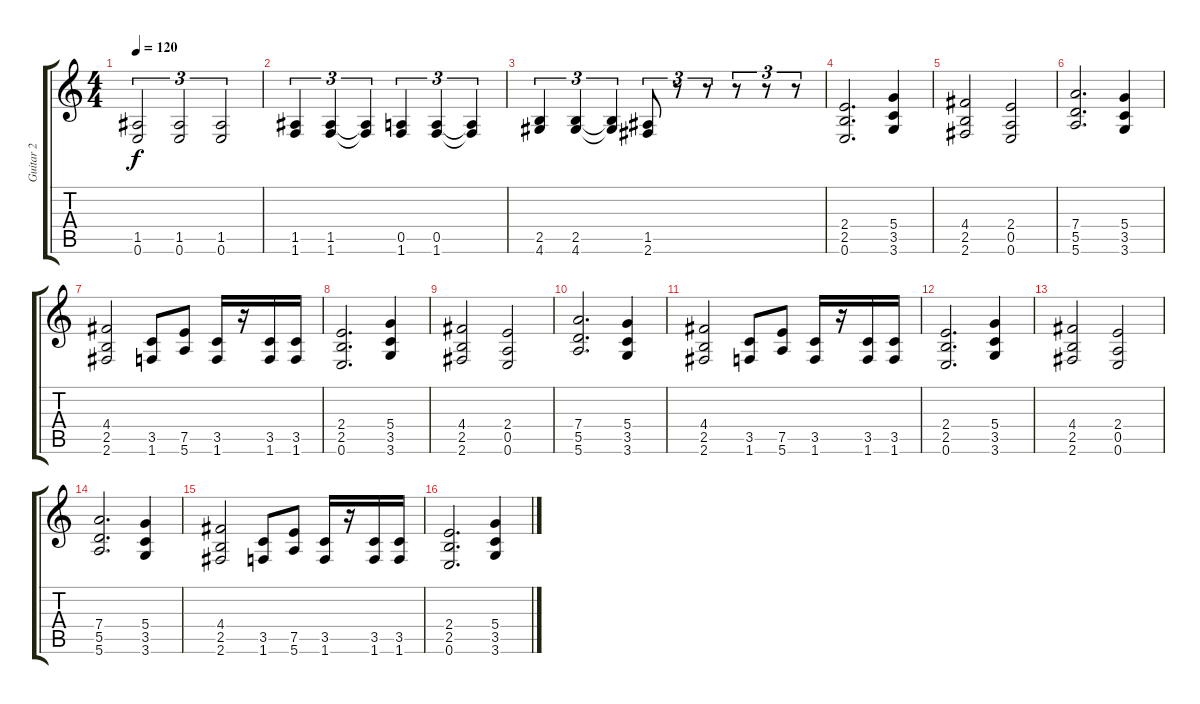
\track ("Guitar 2" "Guitar 2") {instrument distortionguitar}
\staff {score tabs}
\tuning (E4 B3 G3 D3 A2 E2) {hide}
\ts (4 4)
\tempo 120
\clef g2
\ks c
(1.5 0.6).2{tu (3 2) dy f} (1.5 0.6).2{tu (3 2)} (1.5 0.6).2{tu (3 2)} |
(1.5 1.6).4{tu (3 2)} (1.5 1.6).4{tu (3 2)} (1.5{t} 1.6{t}).4{tu (3 2)} (0.5 1.6).4{tu (3 2)} (0.5 1.6).4{tu (3 2)} (0.5{t} 1.6{t}).4{tu (3 2)} |
(2.5 4.6).4{tu (3 2)} (2.5 4.6).4{tu (3 2)} (2.5{t} 4.6{t}).4{tu (3 2)} (1.5 2.6).8{tu (3 2)} r.8{tu (3 2)} r.8{tu (3 2)} r.8{tu (3 2)} r.8{tu (3 2)} r.8{tu (3 2)} |
(2.4 2.5 0.6).2{d} (5.4 3.5 3.6).4 |
(4.4 2.5 2.6).2 (2.4 0.5 0.6).2 |
(7.4 5.5 5.6).2{d} (5.4 3.5 3.6).4 |
(4.4 2.5 2.6).2 (3.5 1.6).8 (7.5 5.6).8 (3.5 1.6).16 r.16 (3.5 1.6).16 (3.5 1.6).16 |
(2.4 2.5 0.6).2{d} (5.4 3.5 3.6).4 |
(4.4 2.5 2.6).2 (2.4 0.5 0.6).2 |
(7.4 5.5 5.6).2{d} (5.4 3.5 3.6).4 |
(4.4 2.5 2.6).2 (3.5 1.6).8 (7.5 5.6).8 (3.5 1.6).16 r.16 (3.5 1.6).16 (3.5 1.6).16 |
(2.4 2.5 0.6).2{d} (5.4 3.5 3.6).4 |
(4.4 2.5 2.6).2 (2.4 0.5 0.6).2 |
(7.4 5.5 5.6).2{d} (5.4 3.5 3.6).4 |
(4.4 2.5 2.6).2 (3.5 1.6).8 (7.5 5.6).8 (3.5 1.6).16 r.16 (3.5 1.6).16 (3.5 1.6).16 |
(2.4 2.5 0.6).2{d} (5.4 3.5 3.6).4
